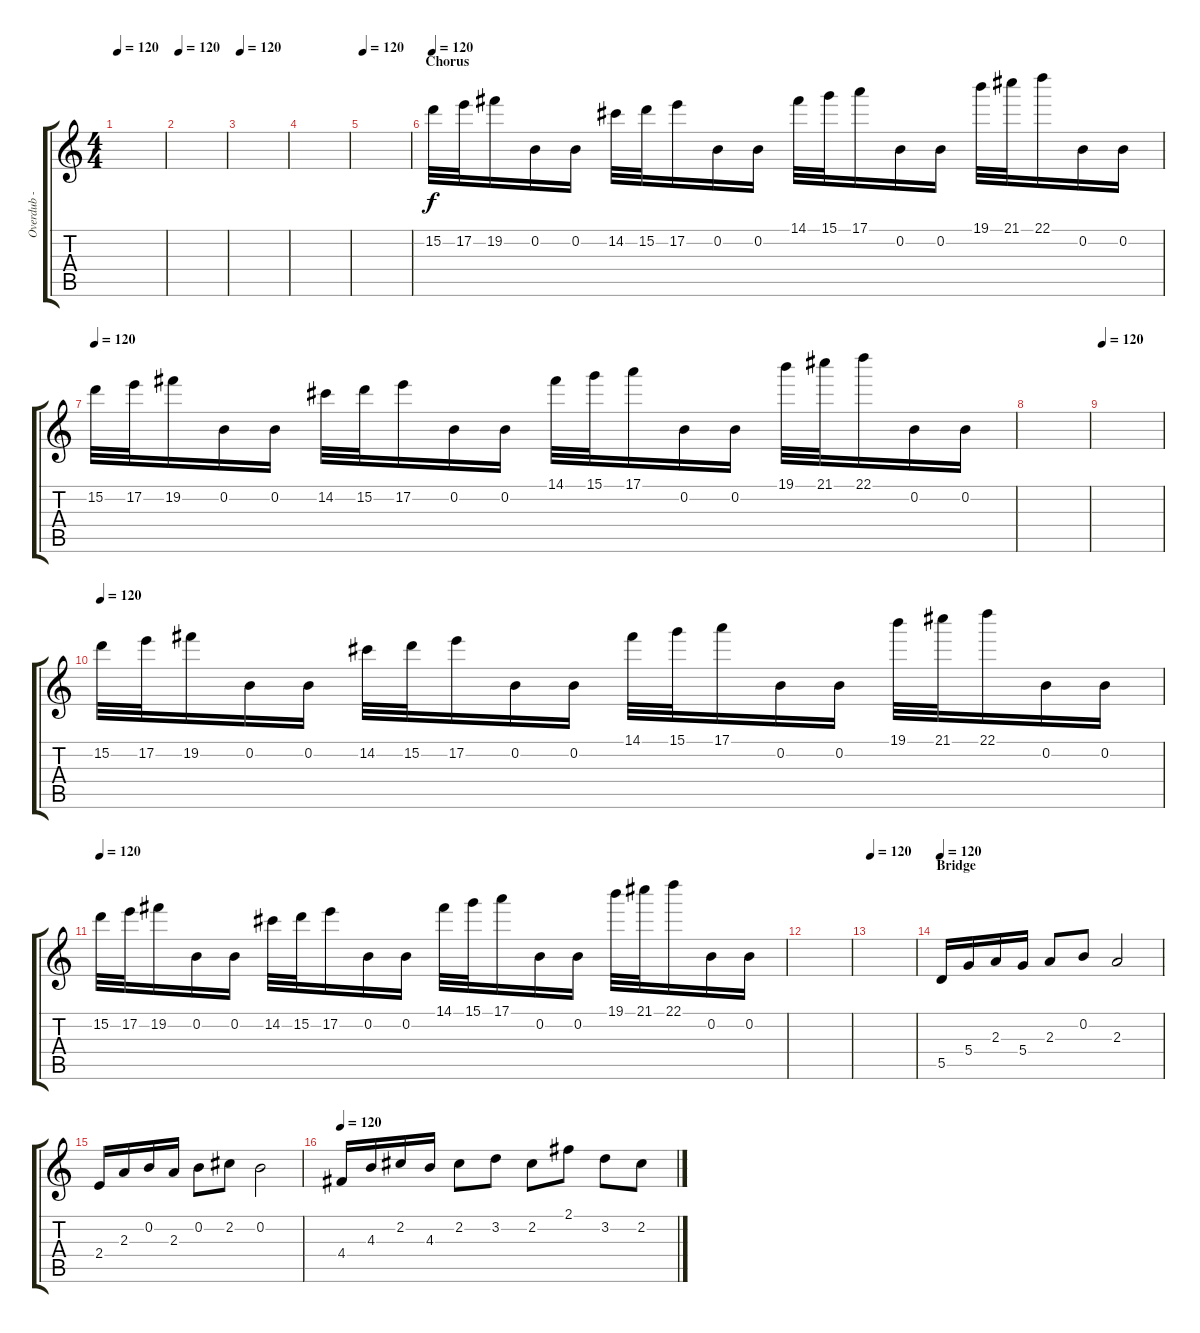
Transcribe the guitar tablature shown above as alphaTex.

\track ("Overdub - Trash Can" "Overdub - ") {instrument distortionguitar}
\staff {score tabs}
\tuning (E4 B3 G3 D3 A2 E2) {hide}
\ts (4 4)
\tempo 120
\clef g2
\ks c
|
\tempo 120
|
\tempo 120
|
|
\tempo 120
|
\section ("" "Chorus")
\tempo 120
15.2.32{volume 14 instrument distortionguitar} 17.2.32 19.2.16 0.2.16 0.2.16 14.2.32 15.2.32 17.2.16 0.2.16 0.2.16 14.1.32 15.1.32 17.1.16 0.2.16 0.2.16 19.1.32 21.1.32 22.1.16 0.2.16 0.2.16 |
\tempo 120
15.2.32 17.2.32 19.2.16 0.2.16 0.2.16 14.2.32 15.2.32 17.2.16 0.2.16 0.2.16 14.1.32 15.1.32 17.1.16 0.2.16 0.2.16 19.1.32 21.1.32 22.1.16 0.2.16 0.2.16 |
|
\tempo 120
|
\tempo 120
15.2.32{volume 14 instrument distortionguitar} 17.2.32 19.2.16 0.2.16 0.2.16 14.2.32 15.2.32 17.2.16 0.2.16 0.2.16 14.1.32 15.1.32 17.1.16 0.2.16 0.2.16 19.1.32 21.1.32 22.1.16 0.2.16 0.2.16 |
\tempo 120
15.2.32 17.2.32 19.2.16 0.2.16 0.2.16 14.2.32 15.2.32 17.2.16 0.2.16 0.2.16 14.1.32 15.1.32 17.1.16 0.2.16 0.2.16 19.1.32 21.1.32 22.1.16 0.2.16 0.2.16 |
|
\tempo 120
|
\section ("" "Bridge")
\tempo 120
5.5.16{volume 13 instrument distortionguitar} 5.4.16 2.3.16 5.4.16 2.3.8 0.2.8 2.3.2 |
2.4.16 2.3.16 0.2.16 2.3.16 0.2.8 2.2.8 0.2.2 |
\tempo 120
4.4.16 4.3.16 2.2.16 4.3.16 2.2.8 3.2.8 2.2.8 2.1.8 3.2.8 2.2.8
